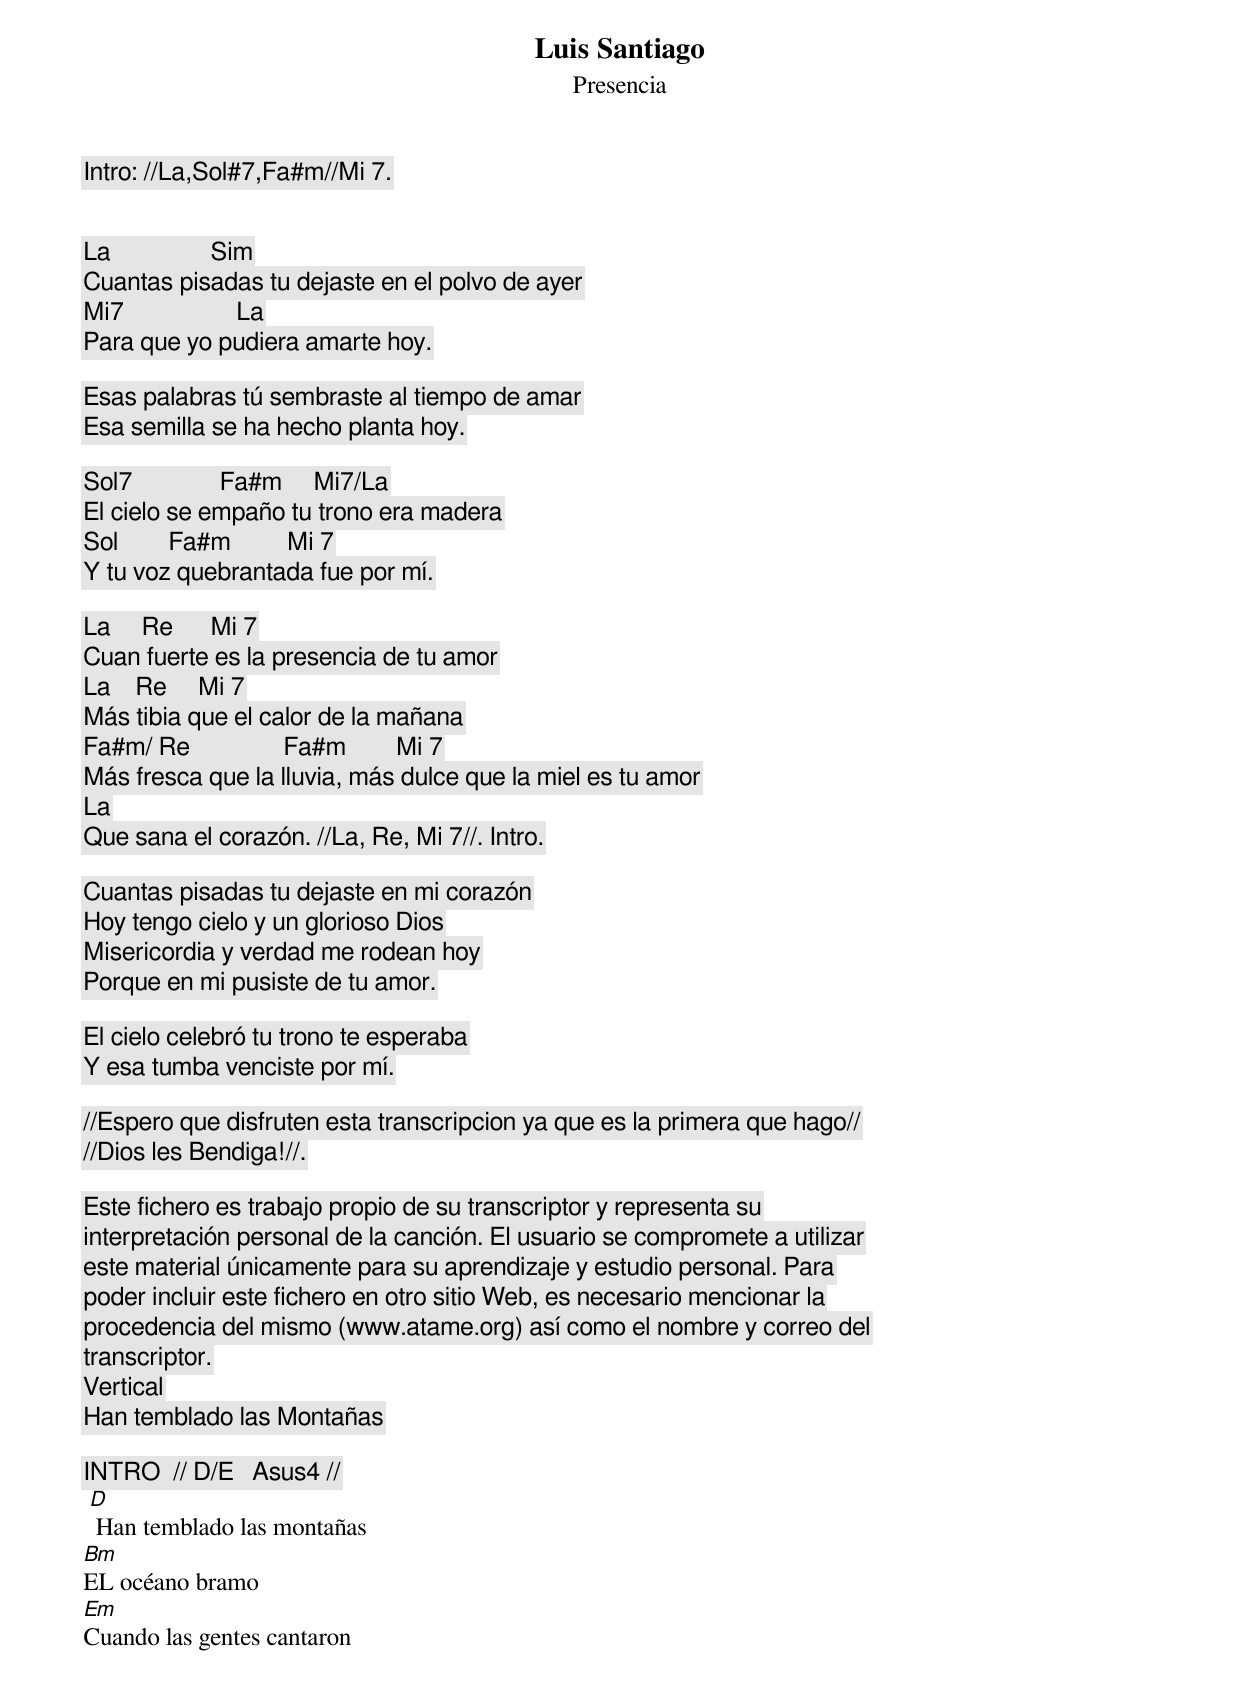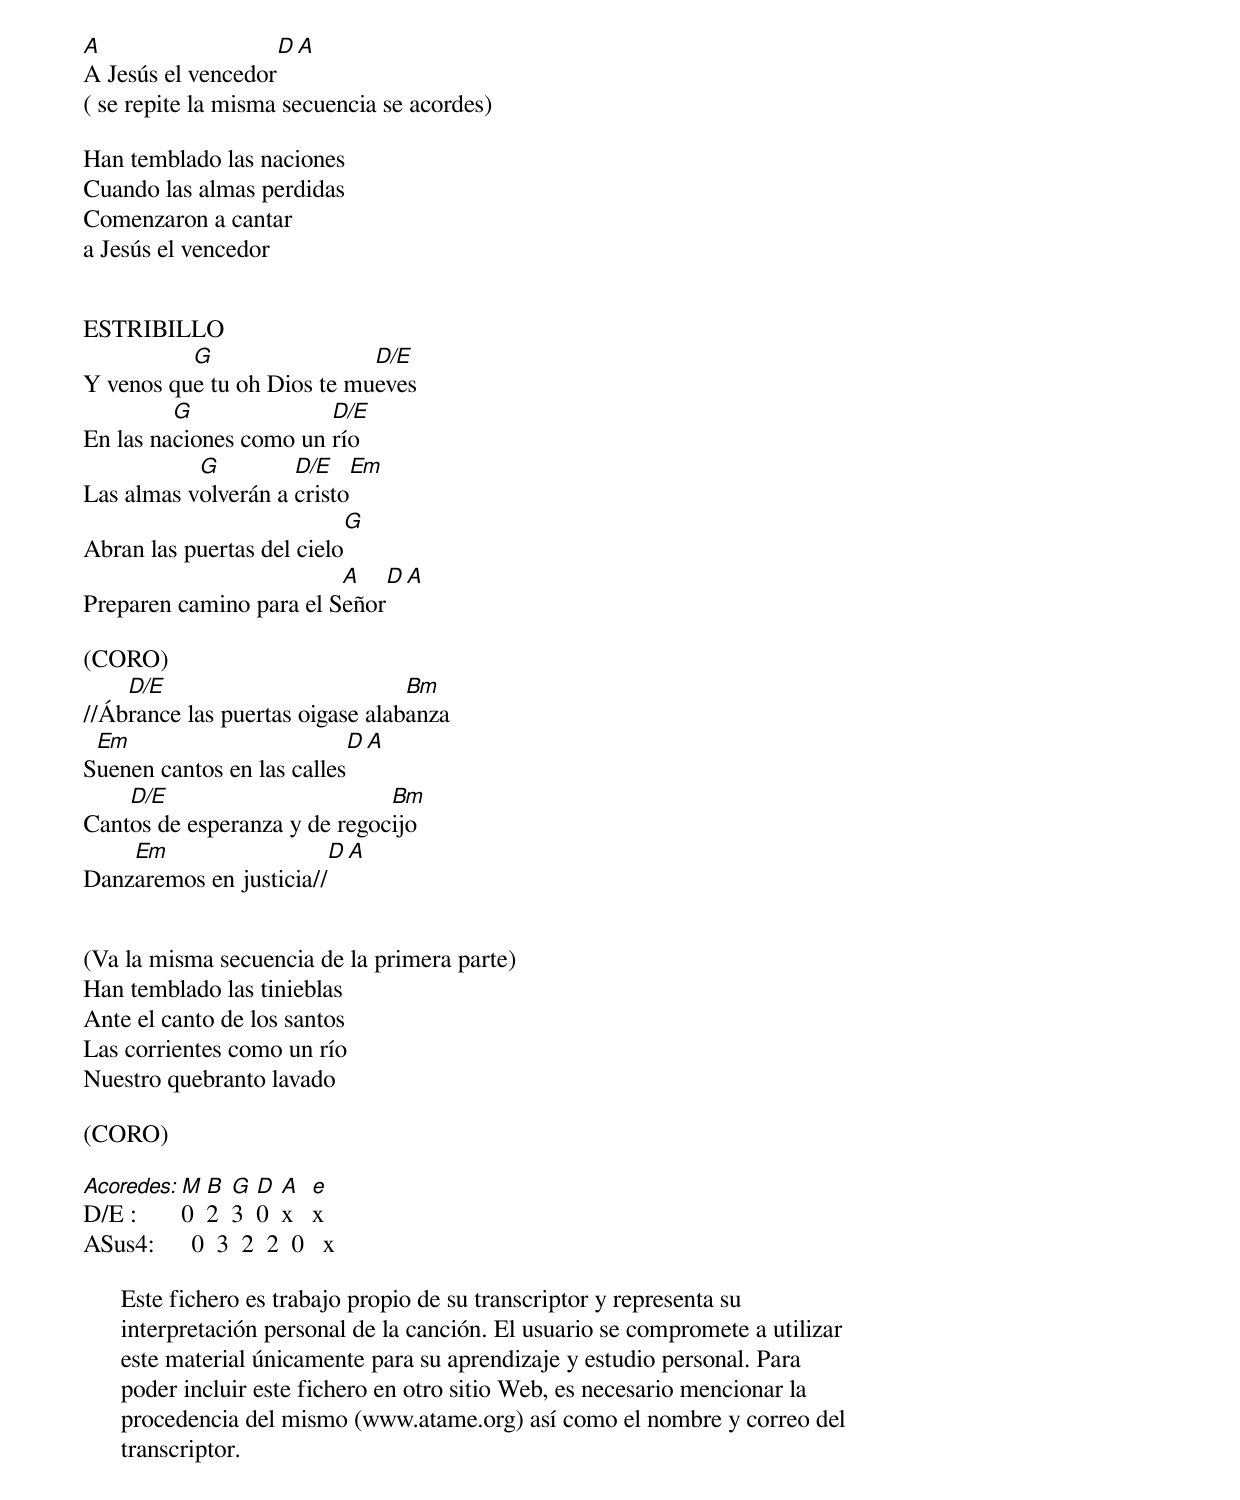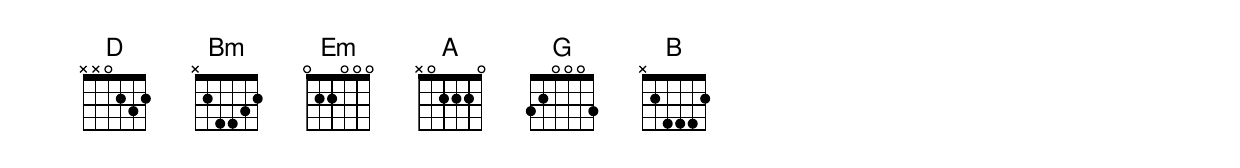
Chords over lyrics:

      Luis Santiago
      Presencia

Intro: //La,Sol#7,Fa#m//Mi 7.


    La                Sim
Cuantas pisadas tu dejaste en el polvo de ayer
Mi7                  La
Para que yo pudiera amarte hoy.

Esas palabras tú sembraste al tiempo de amar
Esa semilla se ha hecho planta hoy.

    Sol7              Fa#m     Mi7/La
El cielo se empaño tu trono era madera
    Sol        Fa#m         Mi 7
Y tu voz quebrantada fue por mí.

                     La     Re      Mi 7
Cuan fuerte es la presencia de tu amor
                   La    Re     Mi 7
Más tibia que el calor de la mañana
                    Fa#m/ Re               Fa#m        Mi 7
Más fresca que la lluvia, más dulce que la miel es tu amor
                 La
Que sana el corazón. //La, Re, Mi 7//. Intro.

Cuantas pisadas tu dejaste en mi corazón
Hoy tengo cielo y un glorioso Dios
Misericordia y verdad me rodean hoy
Porque en mi pusiste de tu amor.

El cielo celebró tu trono te esperaba
Y esa tumba venciste por mí.

//Espero que disfruten esta transcripcion ya que es la primera que hago//
//Dios les Bendiga!//.

      Este fichero es trabajo propio de su transcriptor y representa su
      interpretación personal de la canción. El usuario se compromete a utilizar
      este material únicamente para su aprendizaje y estudio personal. Para
      poder incluir este fichero en otro sitio Web, es necesario mencionar la
      procedencia del mismo (www.atame.org) así como el nombre y correo del
      transcriptor.
      Vertical
      Han temblado las Montañas

INTRO  // D/E   Asus4 //
 D
  Han temblado las montañas
Bm
EL océano bramo
Em
Cuando las gentes cantaron
A                                   D   A
A Jesús el vencedor
( se repite la misma secuencia se acordes)

Han temblado las naciones
Cuando las almas perdidas
Comenzaron a cantar
a Jesús el vencedor


ESTRIBILLO
          G                 D/E
Y venos que tu oh Dios te mueves
         G              D/E
En las naciones como un río
           G         D/E          Em
Las almas volverán a cristo
                               G
Abran las puertas del cielo
                         A          D   A
Preparen camino para el Señor

(CORO)
    D/E                          Bm
//Ábrance las puertas oigase alabanza
 Em                          D      A
Suenen cantos en las calles
    D/E                       Bm
Cantos de esperanza y de regocijo
    Em                        D  A
Danzaremos en justicia//


(Va la misma secuencia de la primera parte)
Han temblado las tinieblas
Ante el canto de los santos
Las corrientes como un río
Nuestro quebranto lavado

(CORO)

Acoredes:   M  B  G  D  A   e
D/E :       0  2  3  0  x   x
ASus4:      0  3  2  2  0   x

      Este fichero es trabajo propio de su transcriptor y representa su
      interpretación personal de la canción. El usuario se compromete a utilizar
      este material únicamente para su aprendizaje y estudio personal. Para
      poder incluir este fichero en otro sitio Web, es necesario mencionar la
      procedencia del mismo (www.atame.org) así como el nombre y correo del
      transcriptor.
